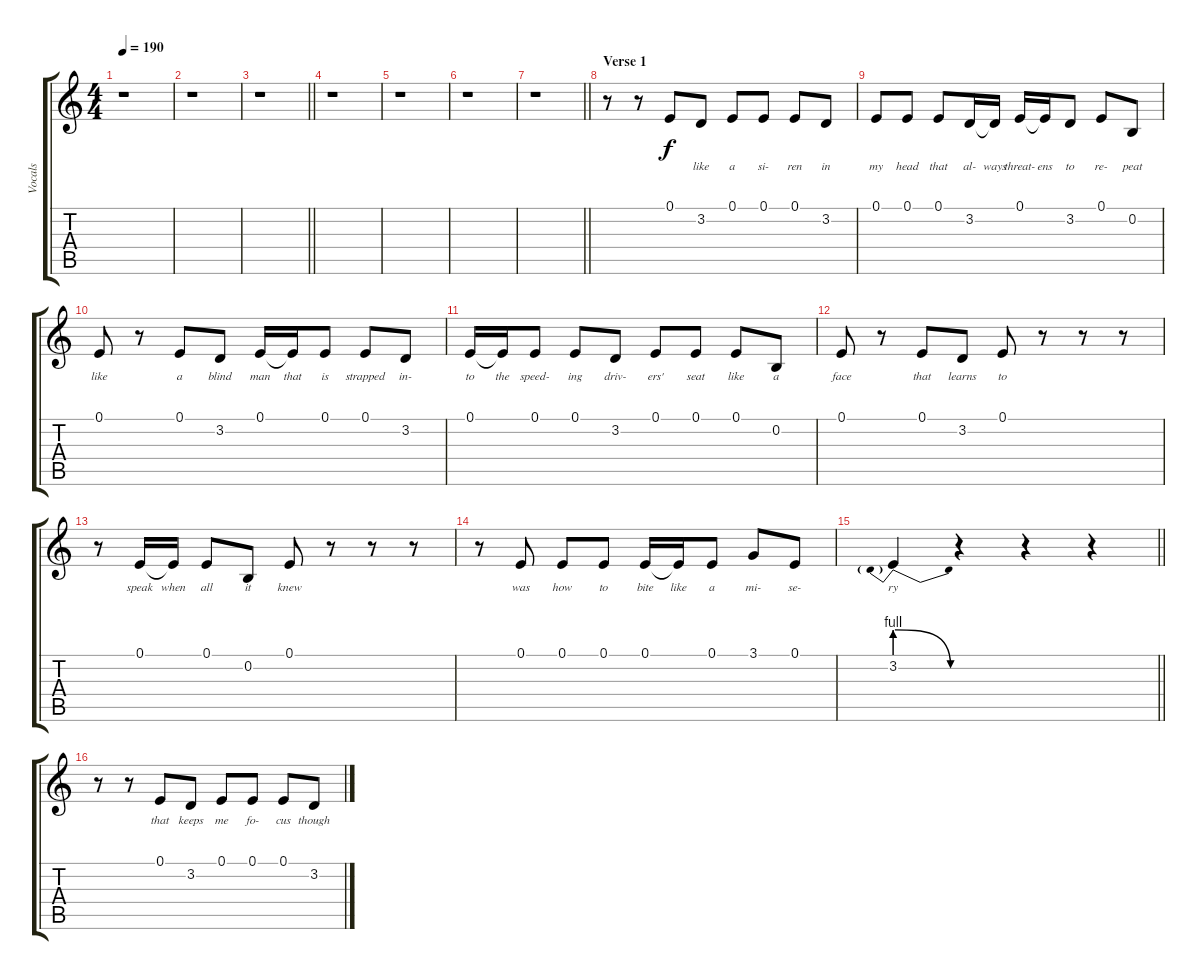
\track ("Vocals" "Vocals") {instrument synthbrass1}
\staff {score tabs}
\tuning (E4 B3 G3 D3 A2 E2) {hide}
\ts (4 4)
\tempo 190
\clef g2
\ks c
r.1{dy f} |
r.1 |
\barLineRight lightlight
r.1 |
r.1 |
r.1 |
r.1 |
\barLineRight lightlight
r.1 |
\section ("" "Verse 1")
r.8 r.8 0.1.8{lyrics (0 "") lyrics (1 "") lyrics (2 "") lyrics (3 "") lyrics (4 "")} 3.2.8{lyrics (0 "like") lyrics (1 "") lyrics (2 "") lyrics (3 "") lyrics (4 "")} 0.1.8{lyrics (0 "a") lyrics (1 "") lyrics (2 "") lyrics (3 "") lyrics (4 "")} 0.1.8{lyrics (0 "si-") lyrics (1 "") lyrics (2 "") lyrics (3 "") lyrics (4 "")} 0.1.8{lyrics (0 "ren") lyrics (1 "") lyrics (2 "") lyrics (3 "") lyrics (4 "")} 3.2.8{lyrics (0 "in") lyrics (1 "") lyrics (2 "") lyrics (3 "") lyrics (4 "")} |
0.1.8{lyrics (0 "my") lyrics (1 "") lyrics (2 "") lyrics (3 "") lyrics (4 "")} 0.1.8{lyrics (0 "head") lyrics (1 "") lyrics (2 "") lyrics (3 "") lyrics (4 "")} 0.1.8{lyrics (0 "that") lyrics (1 "") lyrics (2 "") lyrics (3 "") lyrics (4 "")} 3.2.16{lyrics (0 "al-") lyrics (1 "") lyrics (2 "") lyrics (3 "") lyrics (4 "")} 3.2{t}.16{lyrics (0 "ways") lyrics (1 "") lyrics (2 "") lyrics (3 "") lyrics (4 "")} 0.1.16{lyrics (0 "threat-") lyrics (1 "") lyrics (2 "") lyrics (3 "") lyrics (4 "")} 0.1{t}.16{lyrics (0 "ens") lyrics (1 "") lyrics (2 "") lyrics (3 "") lyrics (4 "")} 3.2.8{lyrics (0 "to") lyrics (1 "") lyrics (2 "") lyrics (3 "") lyrics (4 "")} 0.1.8{lyrics (0 "re-") lyrics (1 "") lyrics (2 "") lyrics (3 "") lyrics (4 "")} 0.2.8{lyrics (0 "peat") lyrics (1 "") lyrics (2 "") lyrics (3 "") lyrics (4 "")} |
0.1.8{lyrics (0 "like") lyrics (1 "") lyrics (2 "") lyrics (3 "") lyrics (4 "")} r.8 0.1.8{lyrics (0 "a") lyrics (1 "") lyrics (2 "") lyrics (3 "") lyrics (4 "")} 3.2.8{lyrics (0 "blind") lyrics (1 "") lyrics (2 "") lyrics (3 "") lyrics (4 "")} 0.1.16{lyrics (0 "man") lyrics (1 "") lyrics (2 "") lyrics (3 "") lyrics (4 "")} 0.1{t}.16{lyrics (0 "that") lyrics (1 "") lyrics (2 "") lyrics (3 "") lyrics (4 "")} 0.1.8{lyrics (0 "is") lyrics (1 "") lyrics (2 "") lyrics (3 "") lyrics (4 "")} 0.1.8{lyrics (0 "strapped") lyrics (1 "") lyrics (2 "") lyrics (3 "") lyrics (4 "")} 3.2.8{lyrics (0 "in-") lyrics (1 "") lyrics (2 "") lyrics (3 "") lyrics (4 "")} |
0.1.16{lyrics (0 "to") lyrics (1 "") lyrics (2 "") lyrics (3 "") lyrics (4 "")} 0.1{t}.16{lyrics (0 "the") lyrics (1 "") lyrics (2 "") lyrics (3 "") lyrics (4 "")} 0.1.8{lyrics (0 "speed-") lyrics (1 "") lyrics (2 "") lyrics (3 "") lyrics (4 "")} 0.1.8{lyrics (0 "ing") lyrics (1 "") lyrics (2 "") lyrics (3 "") lyrics (4 "")} 3.2.8{lyrics (0 "driv-") lyrics (1 "") lyrics (2 "") lyrics (3 "") lyrics (4 "")} 0.1.8{lyrics (0 "ers'") lyrics (1 "") lyrics (2 "") lyrics (3 "") lyrics (4 "")} 0.1.8{lyrics (0 "seat") lyrics (1 "") lyrics (2 "") lyrics (3 "") lyrics (4 "")} 0.1.8{lyrics (0 "like") lyrics (1 "") lyrics (2 "") lyrics (3 "") lyrics (4 "")} 0.2.8{lyrics (0 "a") lyrics (1 "") lyrics (2 "") lyrics (3 "") lyrics (4 "")} |
0.1.8{lyrics (0 "face") lyrics (1 "") lyrics (2 "") lyrics (3 "") lyrics (4 "")} r.8 0.1.8{lyrics (0 "that") lyrics (1 "") lyrics (2 "") lyrics (3 "") lyrics (4 "")} 3.2.8{lyrics (0 "learns") lyrics (1 "") lyrics (2 "") lyrics (3 "") lyrics (4 "")} 0.1.8{lyrics (0 "to") lyrics (1 "") lyrics (2 "") lyrics (3 "") lyrics (4 "")} r.8 r.8 r.8 |
r.8 0.1.16{lyrics (0 "speak") lyrics (1 "") lyrics (2 "") lyrics (3 "") lyrics (4 "")} 0.1{t}.16{lyrics (0 "when") lyrics (1 "") lyrics (2 "") lyrics (3 "") lyrics (4 "")} 0.1.8{lyrics (0 "all") lyrics (1 "") lyrics (2 "") lyrics (3 "") lyrics (4 "")} 0.2.8{lyrics (0 "it") lyrics (1 "") lyrics (2 "") lyrics (3 "") lyrics (4 "")} 0.1.8{lyrics (0 "knew") lyrics (1 "") lyrics (2 "") lyrics (3 "") lyrics (4 "")} r.8 r.8 r.8 |
r.8 0.1.8{lyrics (0 "was") lyrics (1 "") lyrics (2 "") lyrics (3 "") lyrics (4 "")} 0.1.8{lyrics (0 "how") lyrics (1 "") lyrics (2 "") lyrics (3 "") lyrics (4 "")} 0.1.8{lyrics (0 "to") lyrics (1 "") lyrics (2 "") lyrics (3 "") lyrics (4 "")} 0.1.16{lyrics (0 "bite") lyrics (1 "") lyrics (2 "") lyrics (3 "") lyrics (4 "")} 0.1{t}.16{lyrics (0 "like") lyrics (1 "") lyrics (2 "") lyrics (3 "") lyrics (4 "")} 0.1.8{lyrics (0 "a") lyrics (1 "") lyrics (2 "") lyrics (3 "") lyrics (4 "")} 3.1.8{lyrics (0 "mi-") lyrics (1 "") lyrics (2 "") lyrics (3 "") lyrics (4 "")} 0.1.8{lyrics (0 "se-") lyrics (1 "") lyrics (2 "") lyrics (3 "") lyrics (4 "")} |
\barLineRight lightlight
3.2{be (prebendrelease 0 4 60 0)}.4{lyrics (0 "ry") lyrics (1 "") lyrics (2 "") lyrics (3 "") lyrics (4 "")} r.4 r.4 r.4 |
r.8 r.8 0.1.8{lyrics (0 "that") lyrics (1 "") lyrics (2 "") lyrics (3 "") lyrics (4 "")} 3.2.8{lyrics (0 "keeps") lyrics (1 "") lyrics (2 "") lyrics (3 "") lyrics (4 "")} 0.1.8{lyrics (0 "me") lyrics (1 "") lyrics (2 "") lyrics (3 "") lyrics (4 "")} 0.1.8{lyrics (0 "fo-") lyrics (1 "") lyrics (2 "") lyrics (3 "") lyrics (4 "")} 0.1.8{lyrics (0 "cus") lyrics (1 "") lyrics (2 "") lyrics (3 "") lyrics (4 "")} 3.2.8{lyrics (0 "though") lyrics (1 "") lyrics (2 "") lyrics (3 "") lyrics (4 "")}
